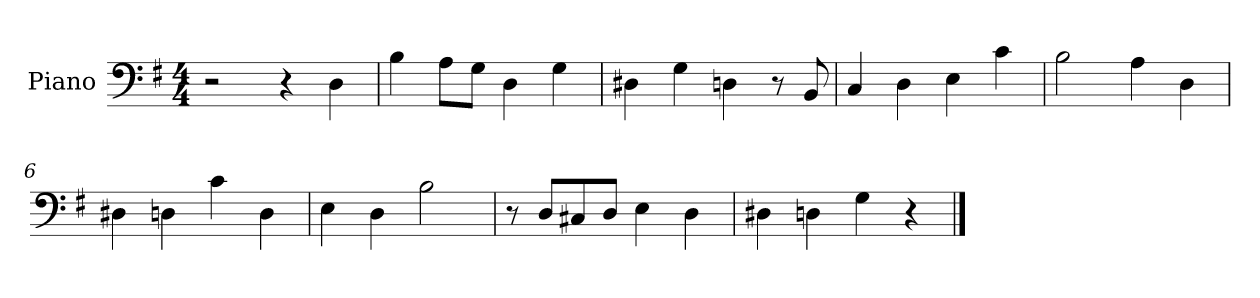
**kern
*part1
*staff1
*I"Piano
*I'Pno.
*clefF4
*k[f#]
*M4/4
*MM120
=1
2r
4r
4D\
=2
4B\
8A\L
8G\J
4D\
4G\
=3
4D#X\
4G\
4Dn\
8r
8BB/
=4
4C/
4D\
4E\
4c\
=5
2B\
4A\
4D\
=6
4D#X\
4Dn\
4c\
4D\
=7
4E\
4D\
2B\
=8
8r
8D/L
8C#X/
8D/J
4E\
4D\
!!LO:LB:g=z
=9
4D#X\
4Dn\
4G\
4r
==
*-
